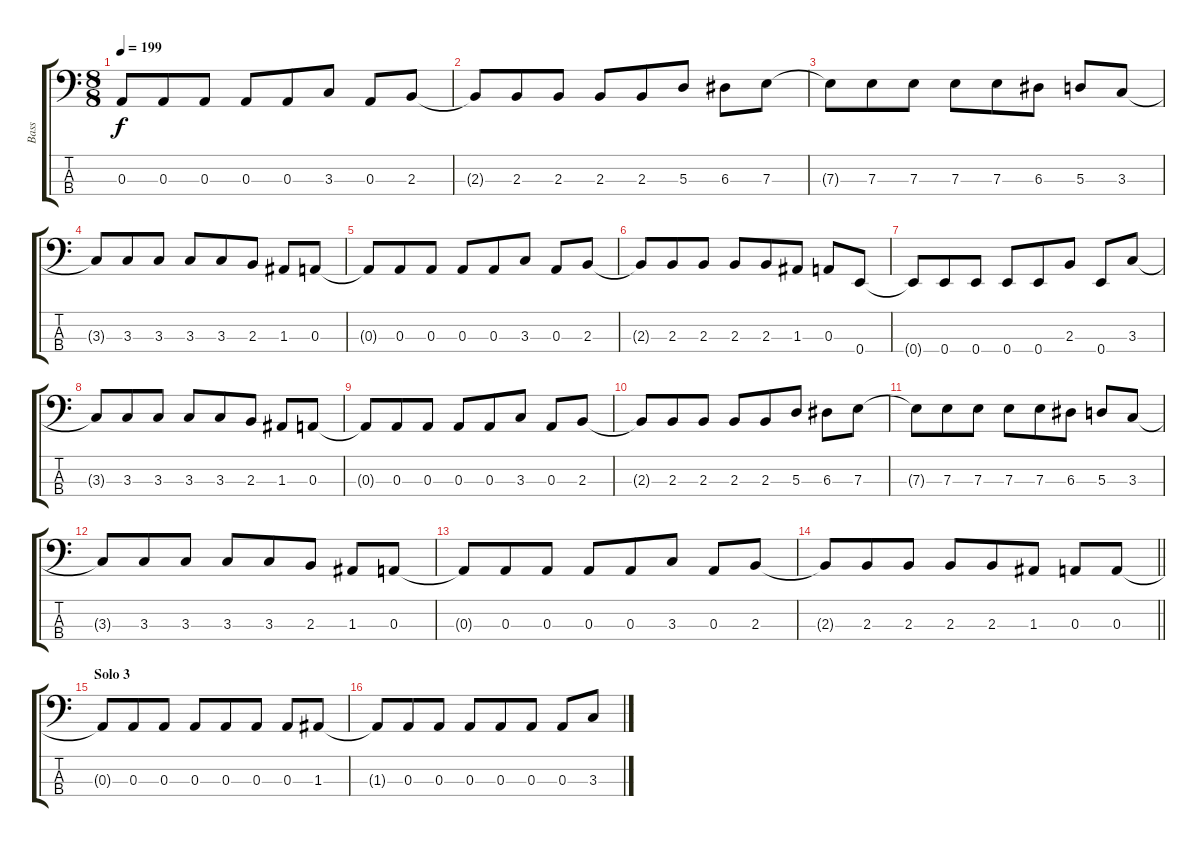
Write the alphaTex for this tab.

\track ("Bass" "Bass") {instrument electricbasspick}
\staff {score tabs}
\tuning (G2 D2 A1 E1) {hide}
\ts (8 8)
\tempo 199
\clef f4
\ks c
0.3{t}.8{dy f} 0.3.8 0.3.8 0.3.8 0.3.8 3.3.8 0.3.8 2.3.8 |
2.3{t}.8 2.3.8 2.3.8 2.3.8 2.3.8 5.3.8 6.3.8 7.3.8 |
7.3{t}.8 7.3.8 7.3.8 7.3.8 7.3.8 6.3.8 5.3.8 3.3.8 |
3.3{t}.8 3.3.8 3.3.8 3.3.8 3.3.8 2.3.8 1.3.8 0.3.8 |
0.3{t}.8 0.3.8 0.3.8 0.3.8 0.3.8 3.3.8 0.3.8 2.3.8 |
2.3{t}.8 2.3.8 2.3.8 2.3.8 2.3.8 1.3.8 0.3.8 0.4.8 |
0.4{t}.8 0.4.8 0.4.8 0.4.8 0.4.8 2.3.8 0.4.8 3.3.8 |
3.3{t}.8 3.3.8 3.3.8 3.3.8 3.3.8 2.3.8 1.3.8 0.3.8 |
0.3{t}.8 0.3.8 0.3.8 0.3.8 0.3.8 3.3.8 0.3.8 2.3.8 |
2.3{t}.8 2.3.8 2.3.8 2.3.8 2.3.8 5.3.8 6.3.8 7.3.8 |
7.3{t}.8 7.3.8 7.3.8 7.3.8 7.3.8 6.3.8 5.3.8 3.3.8 |
3.3{t}.8 3.3.8 3.3.8 3.3.8 3.3.8 2.3.8 1.3.8 0.3.8 |
0.3{t}.8 0.3.8 0.3.8 0.3.8 0.3.8 3.3.8 0.3.8 2.3.8 |
\barLineRight lightlight
2.3{t}.8 2.3.8 2.3.8 2.3.8 2.3.8 1.3.8 0.3.8 0.3.8 |
\section ("" "Solo 3")
0.3{t}.8 0.3.8 0.3.8 0.3.8 0.3.8 0.3.8 0.3.8 1.3.8 |
1.3{t}.8 0.3.8 0.3.8 0.3.8 0.3.8 0.3.8 0.3.8 3.3.8
